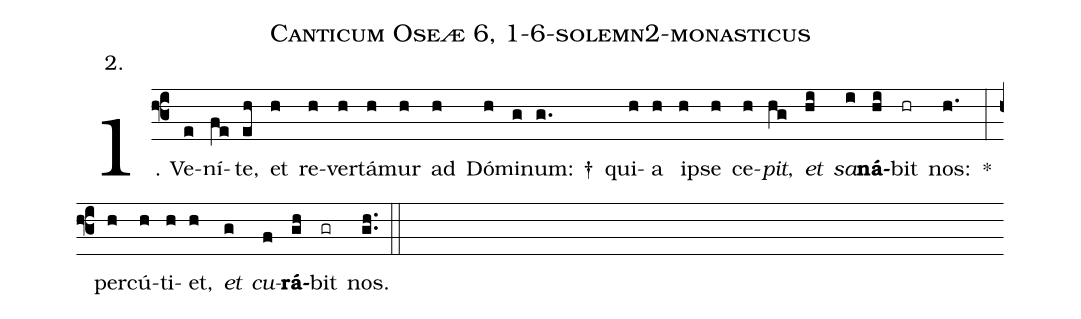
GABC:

name: Canticum Oseæ 6, 1-6-solemn2-monasticus;
annotation: 2.;
%%
(f3)1. Ve(e)ní(fe)te,(eh) et(h) re(h)ver(h)tá(h)mur(h) ad(h) Dó(h)mi(g)num: †(g.) qui(h)a(h) ip(h)se(h) ce(h)<i>pit</i>,(hg) <i>et</i>(hi) <i>sa</i>(i)<b>ná</b>(hi)bit(hr) nos:(h.) *(:) per(h)cú(h)ti(h)et,(h) <i>et</i>(g) <i>cu</i>(f)<b>rá</b>(gh)bit(gr) nos.(gh..) (::)
